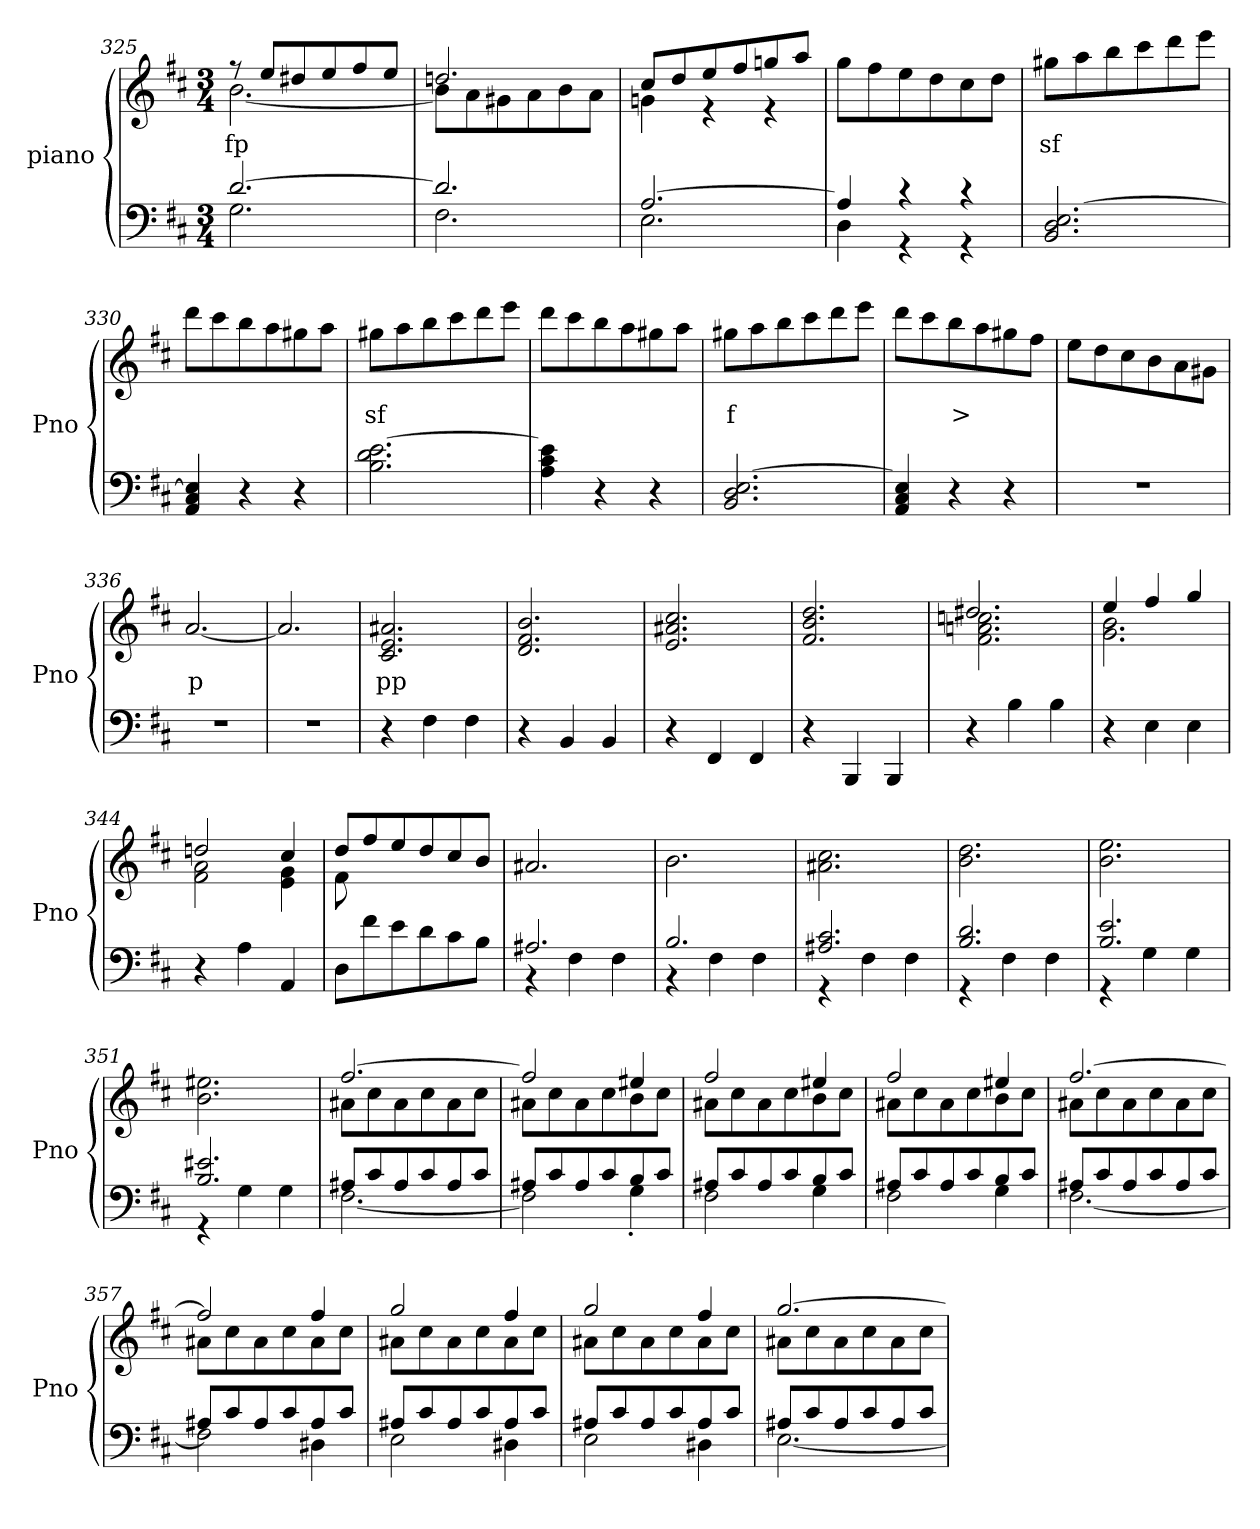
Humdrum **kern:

**kern	**kern	**text
*part2	*part1	*part1
*staff2	*staff1	*staff1
*I"piano	*I"piano	*
*I'Pno	*I'Pno	*
*clefF4	*clefG2	*
*k[f#c#]	*k[f#c#]	*
*D:	*D:	*
*M3/4	*M3/4	*
=325	=325	=325
*^	*^	*
[2.d/	2.G\	8r	[2.b\	fp
.	.	8ee/L	.	.
.	.	8dd#X/	.	.
.	.	8ee/	.	.
.	.	8ff#/	.	.
.	.	8ee/J	.	.
=326	=326	=326	=326	=326
2.d/]	2.F#\	2.ddn/	8b\L]	.
.	.	.	8a\	.
.	.	.	8g#X\	.
.	.	.	8a\	.
.	.	.	8b\	.
.	.	.	8a\J	.
!!LO:PB:g=z	!!
=327	=327	=327	=327	=327
[2.A/	2.E\	8cc#/L	4gn\	.
.	.	8dd/	.	.
.	.	8ee/	4r	.
.	.	8ff#/	.	.
.	.	8ggn/	4r	.
.	.	8aa/J	.	.
*	*	*v	*v	*
=328	=328	=328	=328
4A/]	4D\	8gg\L	.
.	.	8ff#\	.
4r	4r	8ee\	.
.	.	8dd\	.
4r	4r	8cc#\	.
.	.	8dd\J	.
*v	*v	*	*
=329	=329	=329
2.BB/ 2.D/ [2.E/	8gg#X\L	sf
.	8aa\	.
.	8bb\	.
.	8ccc#\	.
.	8ddd\	.
.	8eee\J	.
=330	=330	=330
4AA/ 4C#/ 4E/]	8ddd\L	.
.	8ccc#\	.
4r	8bb\	.
.	8aa\	.
4r	8gg#X\	.
.	8aa\J	.
=331	=331	=331
2.B\ 2.d\ [2.e\	8gg#X\L	sf
.	8aa\	.
.	8bb\	.
.	8ccc#\	.
.	8ddd\	.
.	8eee\J	.
=332	=332	=332
4A\ 4c#\ 4e\]	8ddd\L	.
.	8ccc#\	.
4r	8bb\	.
.	8aa\	.
4r	8gg#X\	.
.	8aa\J	.
!!LO:LB:g=z
=333	=333	=333
2.BB/ 2.D/ [2.E/	8gg#X\L	f
.	8aa\	.
.	8bb\	.
.	8ccc#\	.
.	8ddd\	.
.	8eee\J	.
=334	=334	=334
4AA/ 4C#/ 4E/]	8ddd\L	.
.	8ccc#\	.
4r	8bb\	>
.	8aa\	.
4r	8gg#X\	.
.	8ff#\J	.
=335	=335	=335
2.r	8ee\L	.
.	8dd\	.
.	8cc#\	.
.	8b\	.
.	8a\	.
.	8g#X\J	.
=336	=336	=336
2.r	[2.a/	p
=337	=337	=337
2.r	2.a/]	.
=338	=338	=338
4r	2.c#/ 2.e/ 2.a#X/	pp
4F#\	.	.
4F#\	.	.
=339	=339	=339
4r	2.d/ 2.f#/ 2.b/	.
4BB/	.	.
4BB/	.	.
=340	=340	=340
4r	2.e/ 2.a#X/ 2.cc#/	.
4FF#/	.	.
4FF#/	.	.
=341	=341	=341
4r	2.f#/ 2.b/ 2.dd/	.
4BBB/	.	.
4BBB/	.	.
!!LO:LB:g=z
=342	=342	=342
*	*^	*
4r	2.dd#X/	2.f#\ 2.an\ 2.ccn\	.
4B\	.	.	.
4B\	.	.	.
=343	=343	=343	=343
4r	4ee/	2.g\ 2.b\	.
4E\	4ff#/	.	.
4E\	4gg/	.	.
=344	=344	=344	=344
4r	2ddn/	2f#\ 2a\	.
4A\	.	.	.
4AA/	4cc#/	4e\ 4g\	.
=345	=345	=345	=345
8D\L	8dd/L	8f#\	.
8f#\	8ff#/	2ryy	.
8e\	8ee/	.	.
8d\	8dd/	.	.
8c#\	8cc#/	.	.
8B\J	8b/J	8ryy	.
*	*v	*v	*
=346	=346	=346
*^	*	*
2.A#X/	4r	2.a#X/	.
.	4F#\	.	.
.	4F#\	.	.
=347	=347	=347	=347
2.B/	4r	2.b\	.
.	4F#\	.	.
.	4F#\	.	.
=348	=348	=348	=348
2.A#X/ 2.c#/	4r	2.a#X\ 2.cc#\	.
.	4F#\	.	.
.	4F#\	.	.
=349	=349	=349	=349
2.B/ 2.d/	4r	2.b\ 2.dd\	.
.	4F#\	.	.
.	4F#\	.	.
=350	=350	=350	=350
2.B/ 2.e/	4r	2.b\ 2.ee\	.
.	4G\	.	.
.	4G\	.	.
!!LO:LB:g=z
=351	=351	=351	=351
2.B/ 2.e#X/	4r	2.b\ 2.ee#X\	.
.	4G\	.	.
.	4G\	.	.
=352	=352	=352	=352
*	*	*^	*
8A#X/L	[2.F#\	[2.ff#/	8a#X\L	.
8c#/	.	.	8cc#\	.
8A#/	.	.	8a#\	.
8c#/	.	.	8cc#\	.
8A#/	.	.	8a#\	.
8c#/J	.	.	8cc#\J	.
=353	=353	=353	=353	=353
8A#X/L	2F#\]	2ff#/]	8a#X\L	.
8c#/	.	.	8cc#\	.
8A#/	.	.	8a#\	.
8c#/	.	.	8cc#\	.
8B/	4G'\	4ee#X/	8b\	.
8c#/J	.	.	8cc#\J	.
=354	=354	=354	=354	=354
8A#X/L	2F#\	2ff#/	8a#X\L	.
8c#/	.	.	8cc#\	.
8A#/	.	.	8a#\	.
8c#/	.	.	8cc#\	.
8B/	4G\	4ee#X/	8b\	.
8c#/J	.	.	8cc#\J	.
=355	=355	=355	=355	=355
8A#X/L	2F#\	2ff#/	8a#X\L	.
8c#/	.	.	8cc#\	.
8A#/	.	.	8a#\	.
8c#/	.	.	8cc#\	.
8B/	4G\	4ee#X/	8b\	.
8c#/J	.	.	8cc#\J	.
=356	=356	=356	=356	=356
8A#X/L	[2.F#\	[2.ff#/	8a#X\L	.
8c#/	.	.	8cc#\	.
8A#/	.	.	8a#\	.
8c#/	.	.	8cc#\	.
8A#/	.	.	8a#\	.
8c#/J	.	.	8cc#\J	.
=357	=357	=357	=357	=357
8A#X/L	2F#\]	2ff#/]	8a#X\L	.
8c#/	.	.	8cc#\	.
8A#/	.	.	8a#\	.
8c#/	.	.	8cc#\	.
8A#/	4D#X\	4ff#/	8a#\	.
8c#/J	.	.	8cc#\J	.
!!LO:LB:g=z	!!
=358	=358	=358	=358	=358
8A#X/L	2E\	2gg/	8a#X\L	.
8c#/	.	.	8cc#\	.
8A#/	.	.	8a#\	.
8c#/	.	.	8cc#\	.
8A#/	4D#X\	4ff#/	8a#\	.
8c#/J	.	.	8cc#\J	.
=359	=359	=359	=359	=359
8A#X/L	2E\	2gg/	8a#X\L	.
8c#/	.	.	8cc#\	.
8A#/	.	.	8a#\	.
8c#/	.	.	8cc#\	.
8A#/	4D#X\	4ff#/	8a#\	.
8c#/J	.	.	8cc#\J	.
=360	=360	=360	=360	=360
8A#X/L	[2.E\	[2.gg/	8a#X\L	.
8c#/	.	.	8cc#\	.
8A#/	.	.	8a#\	.
8c#/	.	.	8cc#\	.
8A#/	.	.	8a#\	.
8c#/J	.	.	8cc#\J	.
*v	*v	*	*	*
*	*v	*v	*
=	=	=
*-	*-	*-
